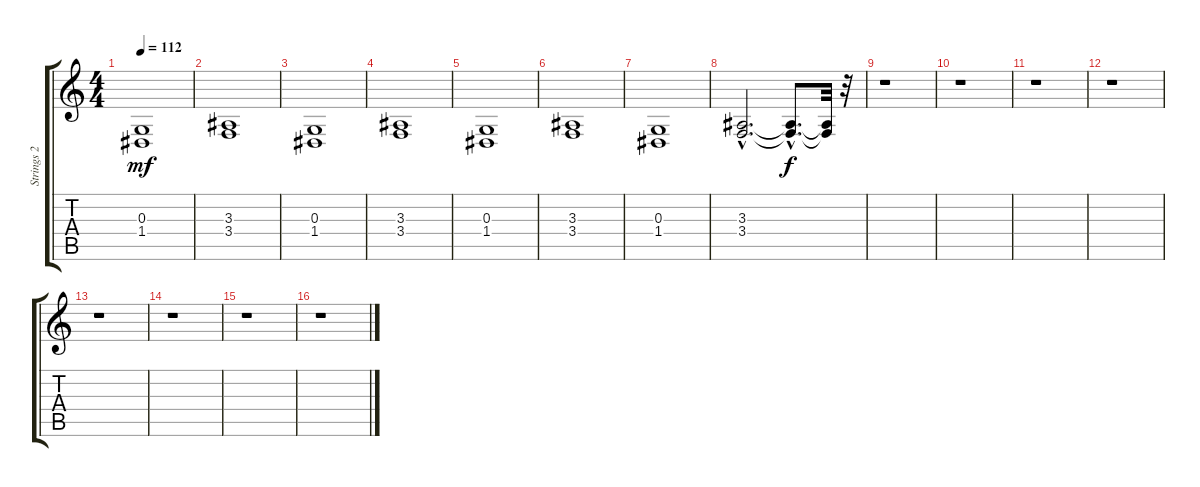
\track ("Strings 2" "Strings 2") {instrument stringensemble2}
\staff {score tabs}
\tuning (E4 B3 G3 D3 A2 E2) {hide}
\ts (4 4)
\tempo 112
\clef g2
\ks c
(0.3 1.4).1{dy mf} |
(3.3 3.4).1 |
(0.3 1.4).1 |
(3.3 3.4).1 |
(0.3 1.4).1 |
(3.3 3.4).1 |
(0.3 1.4).1 |
(3.3{hac} 3.4{hac}).2{d} (3.3{hac t} 3.4{hac t}).8{d dy f} (3.3{t} 3.4{t}).32 r.32 |
r.1 |
r.1 |
r.1 |
r.1 |
r.1 |
r.1 |
r.1 |
r.1
